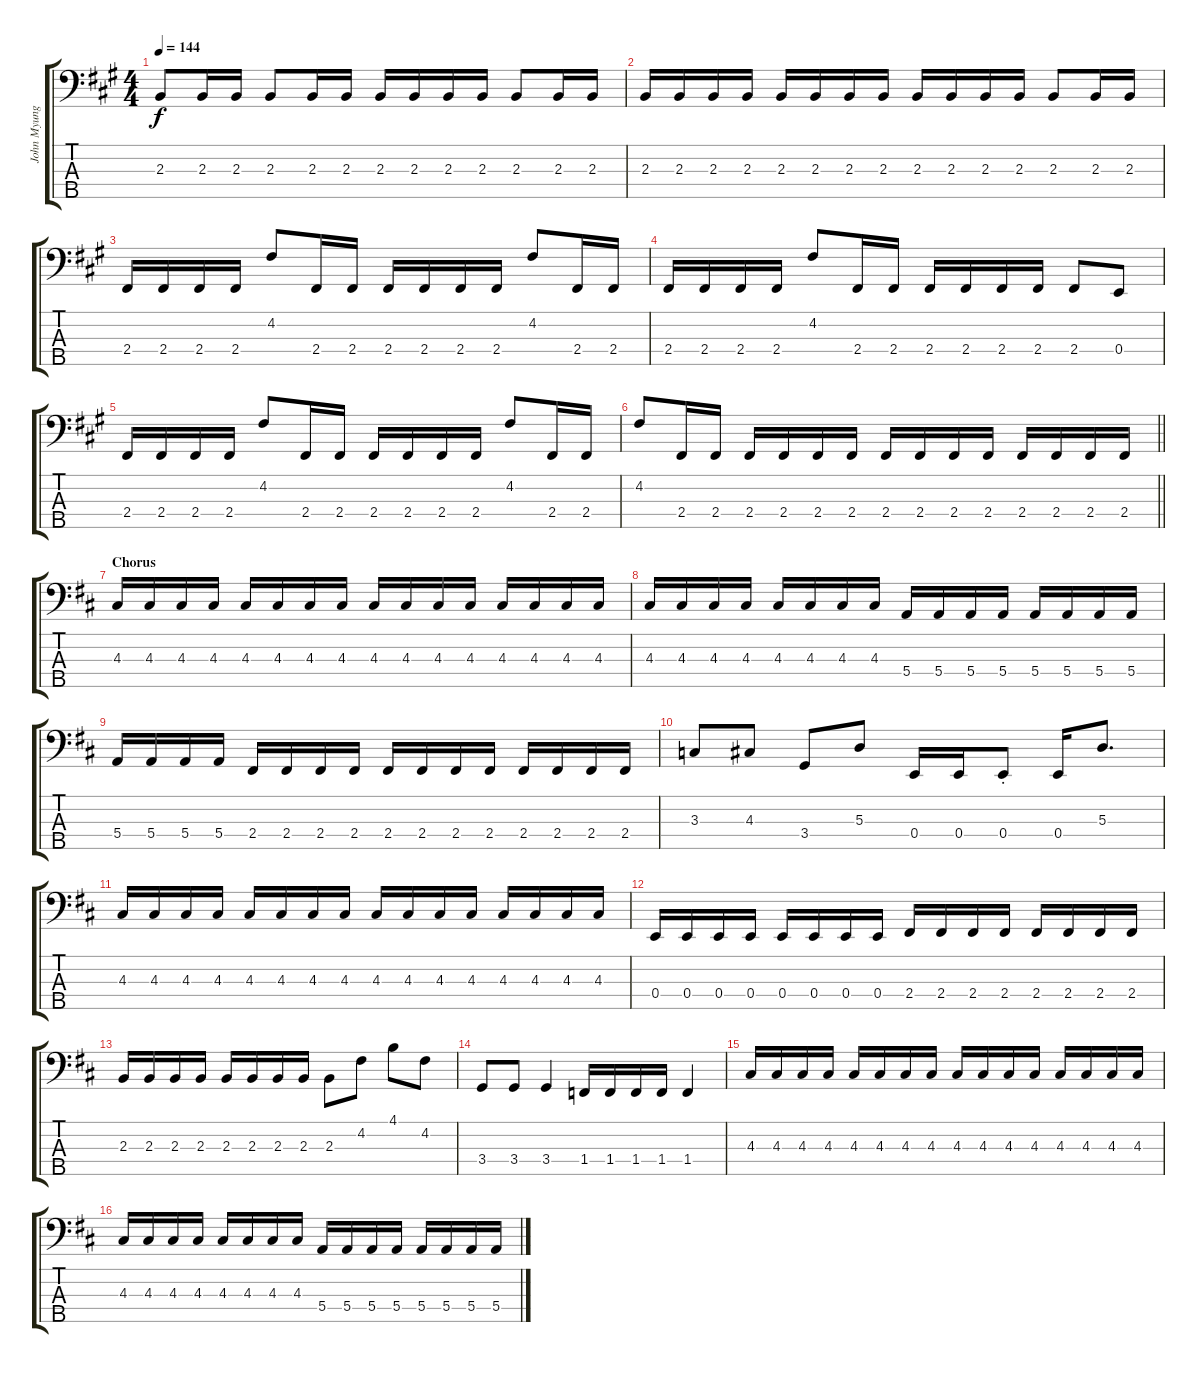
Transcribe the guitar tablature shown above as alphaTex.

\track ("John Myung Bass" "John Myung") {instrument electricbassfinger}
\staff {score tabs}
\tuning (G2 D2 A1 E1 B0) {hide}
\ts (4 4)
\tempo 144
\clef f4
\ks f#minor
2.3.8{dy f} 2.3.16 2.3.16 2.3.8 2.3.16 2.3.16 2.3.16 2.3.16 2.3.16 2.3.16 2.3.8 2.3.16 2.3.16 |
2.3.16 2.3.16 2.3.16 2.3.16 2.3.16 2.3.16 2.3.16 2.3.16 2.3.16 2.3.16 2.3.16 2.3.16 2.3.8 2.3.16 2.3.16 |
2.4.16 2.4.16 2.4.16 2.4.16 4.2.8 2.4.16 2.4.16 2.4.16 2.4.16 2.4.16 2.4.16 4.2.8 2.4.16 2.4.16 |
2.4.16 2.4.16 2.4.16 2.4.16 4.2.8 2.4.16 2.4.16 2.4.16 2.4.16 2.4.16 2.4.16 2.4.8 0.4.8 |
2.4.16 2.4.16 2.4.16 2.4.16 4.2.8 2.4.16 2.4.16 2.4.16 2.4.16 2.4.16 2.4.16 4.2.8 2.4.16 2.4.16 |
\barLineRight lightlight
4.2.8 2.4.16 2.4.16 2.4.16 2.4.16 2.4.16 2.4.16 2.4.16 2.4.16 2.4.16 2.4.16 2.4.16 2.4.16 2.4.16 2.4.16 |
\section ("" "Chorus")
\ks bminor
4.3.16 4.3.16 4.3.16 4.3.16 4.3.16 4.3.16 4.3.16 4.3.16 4.3.16 4.3.16 4.3.16 4.3.16 4.3.16 4.3.16 4.3.16 4.3.16 |
4.3.16 4.3.16 4.3.16 4.3.16 4.3.16 4.3.16 4.3.16 4.3.16 5.4.16 5.4.16 5.4.16 5.4.16 5.4.16 5.4.16 5.4.16 5.4.16 |
5.4.16 5.4.16 5.4.16 5.4.16 2.4.16 2.4.16 2.4.16 2.4.16 2.4.16 2.4.16 2.4.16 2.4.16 2.4.16 2.4.16 2.4.16 2.4.16 |
3.3.8 4.3.8 3.4.8 5.3.8 0.4.16 0.4.16 0.4{st}.8 0.4.16 5.3.8{d} |
4.3.16 4.3.16 4.3.16 4.3.16 4.3.16 4.3.16 4.3.16 4.3.16 4.3.16 4.3.16 4.3.16 4.3.16 4.3.16 4.3.16 4.3.16 4.3.16 |
0.4.16 0.4.16 0.4.16 0.4.16 0.4.16 0.4.16 0.4.16 0.4.16 2.4.16 2.4.16 2.4.16 2.4.16 2.4.16 2.4.16 2.4.16 2.4.16 |
2.3.16 2.3.16 2.3.16 2.3.16 2.3.16 2.3.16 2.3.16 2.3.16 2.3.8 4.2.8 4.1.8 4.2.8 |
3.4.8 3.4.8 3.4.4 1.4.16 1.4.16 1.4.16 1.4.16 1.4.4 |
4.3.16 4.3.16 4.3.16 4.3.16 4.3.16 4.3.16 4.3.16 4.3.16 4.3.16 4.3.16 4.3.16 4.3.16 4.3.16 4.3.16 4.3.16 4.3.16 |
4.3.16 4.3.16 4.3.16 4.3.16 4.3.16 4.3.16 4.3.16 4.3.16 5.4.16 5.4.16 5.4.16 5.4.16 5.4.16 5.4.16 5.4.16 5.4.16
